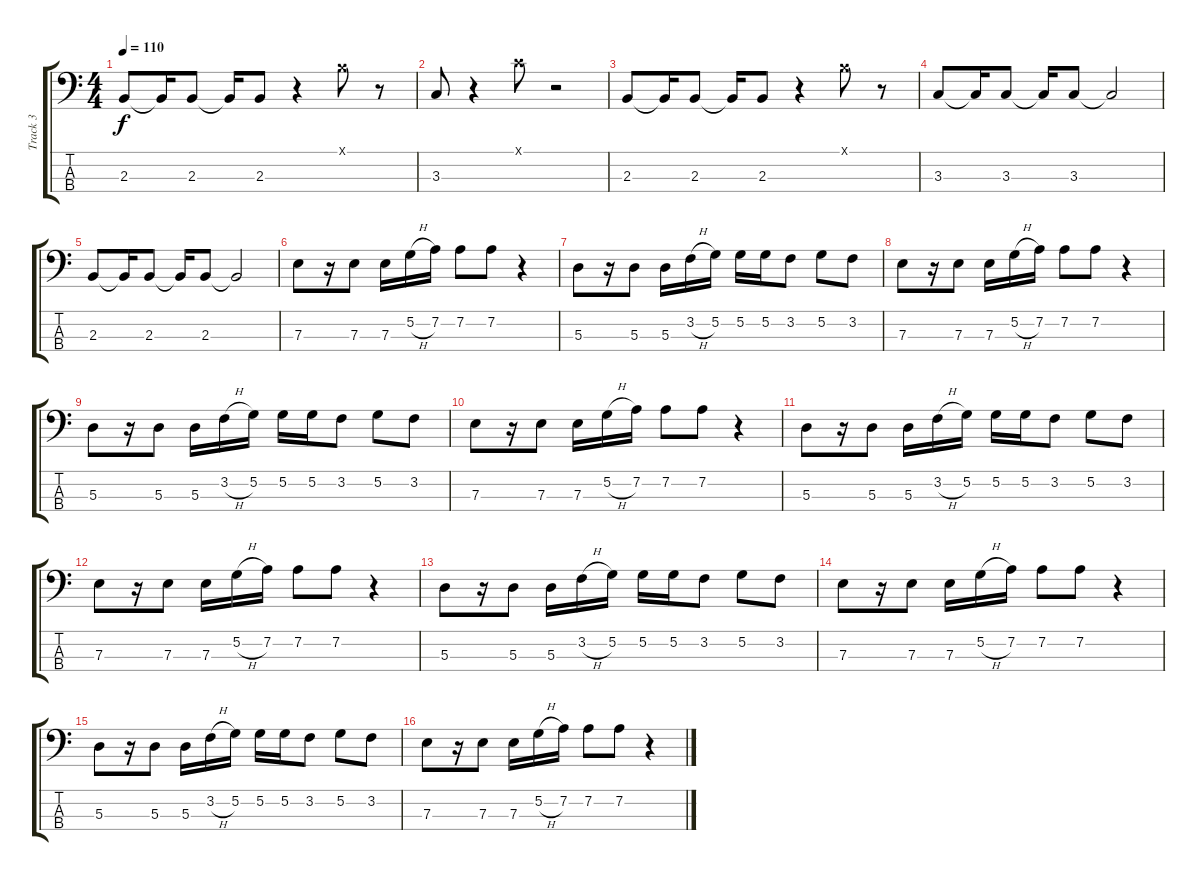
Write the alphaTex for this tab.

\track ("Track 3" "Track 3") {instrument electricbassfinger}
\staff {score tabs}
\tuning (G2 D2 A1 E1) {hide}
\ts (4 4)
\tempo 110
\clef f4
\ks c
2.3.8{dy f} 2.3{t}.16 2.3.8 2.3{t}.16 2.3.8 r.4 4.1{x}.8 r.8 |
3.3.8 r.4 5.1{x}.8 r.2 |
2.3.8 2.3{t}.16 2.3.8 2.3{t}.16 2.3.8 r.4 4.1{x}.8 r.8 |
3.3.8 3.3{t}.16 3.3.8 3.3{t}.16 3.3.8 3.3{t}.2 |
2.3.8 2.3{t}.16 2.3.8 2.3{t}.16 2.3.8 2.3{t}.2 |
7.3.8 r.16 7.3.8 7.3.16 5.2{h}.16 7.2.16 7.2.8 7.2.8 r.4 |
5.3.8 r.16 5.3.8 5.3.16 3.2{h}.16 5.2.16 5.2.16 5.2.16 3.2.8 5.2.8 3.2.8 |
7.3.8 r.16 7.3.8 7.3.16 5.2{h}.16 7.2.16 7.2.8 7.2.8 r.4 |
5.3.8 r.16 5.3.8 5.3.16 3.2{h}.16 5.2.16 5.2.16 5.2.16 3.2.8 5.2.8 3.2.8 |
7.3.8 r.16 7.3.8 7.3.16 5.2{h}.16 7.2.16 7.2.8 7.2.8 r.4 |
5.3.8 r.16 5.3.8 5.3.16 3.2{h}.16 5.2.16 5.2.16 5.2.16 3.2.8 5.2.8 3.2.8 |
7.3.8 r.16 7.3.8 7.3.16 5.2{h}.16 7.2.16 7.2.8 7.2.8 r.4 |
5.3.8 r.16 5.3.8 5.3.16 3.2{h}.16 5.2.16 5.2.16 5.2.16 3.2.8 5.2.8 3.2.8 |
7.3.8 r.16 7.3.8 7.3.16 5.2{h}.16 7.2.16 7.2.8 7.2.8 r.4 |
5.3.8 r.16 5.3.8 5.3.16 3.2{h}.16 5.2.16 5.2.16 5.2.16 3.2.8 5.2.8 3.2.8 |
7.3.8 r.16 7.3.8 7.3.16 5.2{h}.16 7.2.16 7.2.8 7.2.8 r.4
